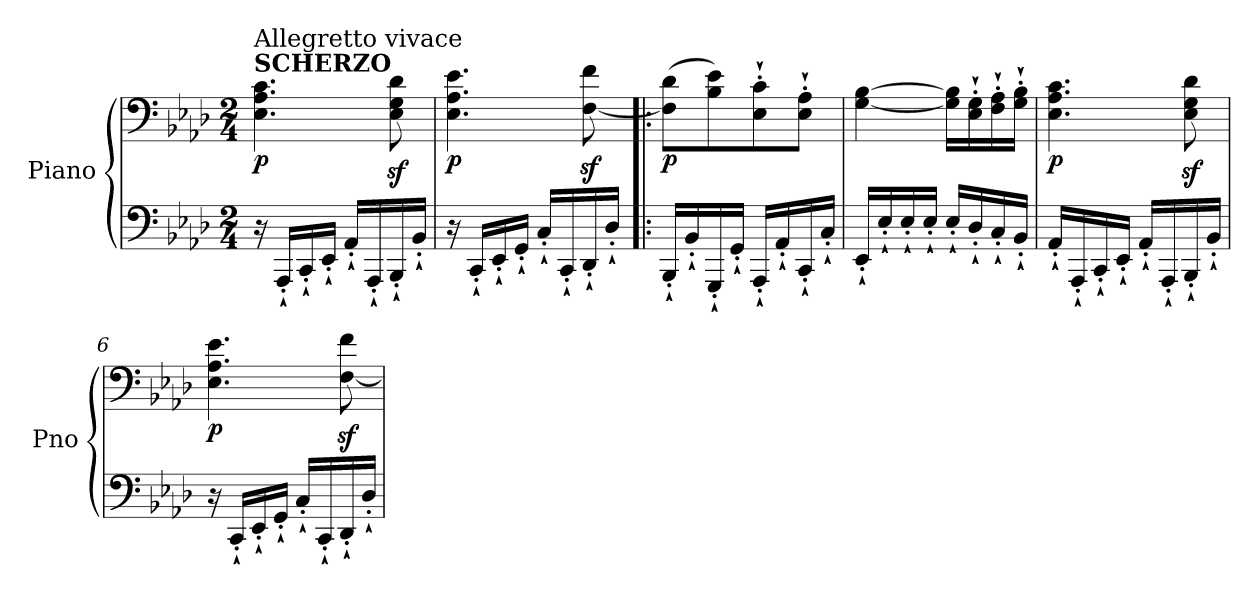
**kern	**kern	**dynam
*part1	*part1	*part1
*staff2	*staff1	*staff1/2
*I"Piano	*	*
*I'Pno	*	*
*clefF4	*clefF4	*
*k[b-e-a-d-]	*k[b-e-a-d-]	*
*M2/4	*M2/4	*
=1	=1	=1
!	!LO:TX:a:B:t=SCHERZO	!
!	!LO:TX:a:t=Allegretto vivace	!
!	!	!LO:DY:b
16r	4.E-\ 4.A-\ 4.c\	p
16AAA-'`/LL	.	.
16CC'`/	.	.
16EE-'`/JJ	.	.
16AA-'`/LL	.	.
16AAA-'`/	.	.
16BBB-'`/	8E-\z< 8G\z< 8d-\z<	.
16BB-'`/JJ	.	.
=2	=2	=2
!	!	!LO:DY:b
16r	4.E-\ 4.A-\ 4.e-\	p
16CC'`/LL	.	.
16EE-'`/	.	.
16GG'`/JJ	.	.
16C'`/LL	.	.
16CC'`/	.	.
16DD-'`/	[8F\z< 8f\z<	.
16D-'`/JJ	.	.
=3!|:	=3!|:	=3!|:
!	!	!LO:DY:b
16BBB-'`/LL	(8F\] 8d-\L	p
16BB-'`/	.	.
16GGG'`/	8B-\ 8e-\)	.
16GG'`/JJ	.	.
16AAA-'`/LL	8E-\'` 8c\'`	.
16AA-'`/	.	.
16CC'`/	8E-\'` 8A-\'`J	.
16C'`/JJ	.	.
=4	=4	=4
16EE-'`/LL	[4G\ [4B-\	.
16E-'`/	.	.
16E-'`/	.	.
16E-'`/JJ	.	.
16E-'`/LL	16G\] 16B-\]LL	.
16D-'`/	16E-\'` 16G\'`	.
16C'`/	16F\'` 16A-\'`	.
16BB-'`/JJ	16G\'` 16B-\'`JJ	.
!!LO:LB:g=z
=5	=5	=5
!	!	!LO:DY:b
16AA-'`/LL	4.E-\ 4.A-\ 4.c\	p
16AAA-'`/	.	.
16CC'`/	.	.
16EE-'`/JJ	.	.
16AA-'`/LL	.	.
16AAA-'`/	.	.
16BBB-'`/	8E-\z< 8G\z< 8d-\z<	.
16BB-'`/JJ	.	.
!!LO:LB:g=z
=6	=6	=6
!	!	!LO:DY:b
16r	4.E-\ 4.A-\ 4.e-\	p
16CC'`/LL	.	.
16EE-'`/	.	.
16GG'`/JJ	.	.
16C'`/LL	.	.
16CC'`/	.	.
16DD-'`/	[8F\z< 8f\z<	.
16D-'`/JJ	.	.
=	=	=
*-	*-	*-
